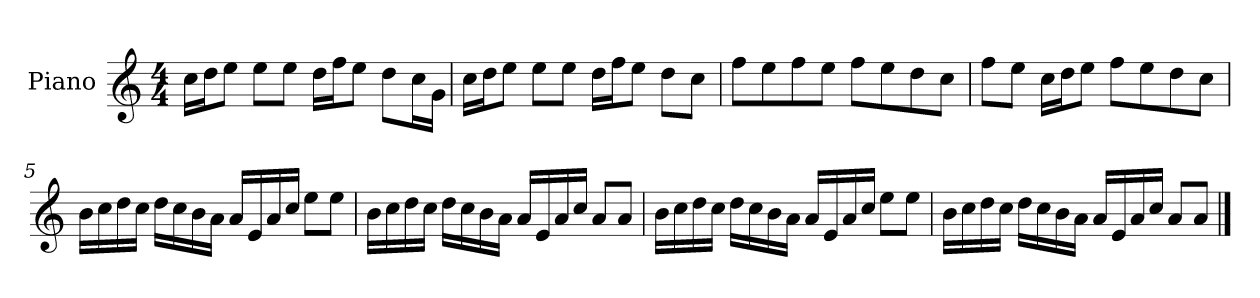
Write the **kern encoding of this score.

**kern
*part1
*staff1
*I"Piano
*I'P-no
*clefG2
*k[]
*M4/4
*MM90
=1
16cc\LL
16dd\J
8ee\J
8ee\L
8ee\J
16dd\LL
16ff\J
8ee\J
8dd\L
16cc\L
16g\JJ
=2
16cc\LL
16dd\J
8ee\J
8ee\L
8ee\J
16dd\LL
16ff\J
8ee\J
8dd\L
8cc\J
=3
8ff\L
8ee\
8ff\
8ee\J
8ff\L
8ee\
8dd\
8cc\J
=4
8ff\L
8ee\J
16cc\LL
16dd\J
8ee\J
8ff\L
8ee\
8dd\
8cc\J
!!LO:LB:g=z
=5
16b\LL
16cc\
16dd\
16cc\JJ
16dd\LL
16cc\
16b\
16a\JJ
16a/LL
16e/
16a/
16cc/JJ
8ee\L
8ee\J
=6
16b\LL
16cc\
16dd\
16cc\JJ
16dd\LL
16cc\
16b\
16a\JJ
16a/LL
16e/
16a/
16cc/JJ
8a/L
8a/J
=7
16b\LL
16cc\
16dd\
16cc\JJ
16dd\LL
16cc\
16b\
16a\JJ
16a/LL
16e/
16a/
16cc/JJ
8ee\L
8ee\J
!!LO:LB:g=z
=8
16b\LL
16cc\
16dd\
16cc\JJ
16dd\LL
16cc\
16b\
16a\JJ
16a/LL
16e/
16a/
16cc/JJ
8a/L
8a/J
==
*-
